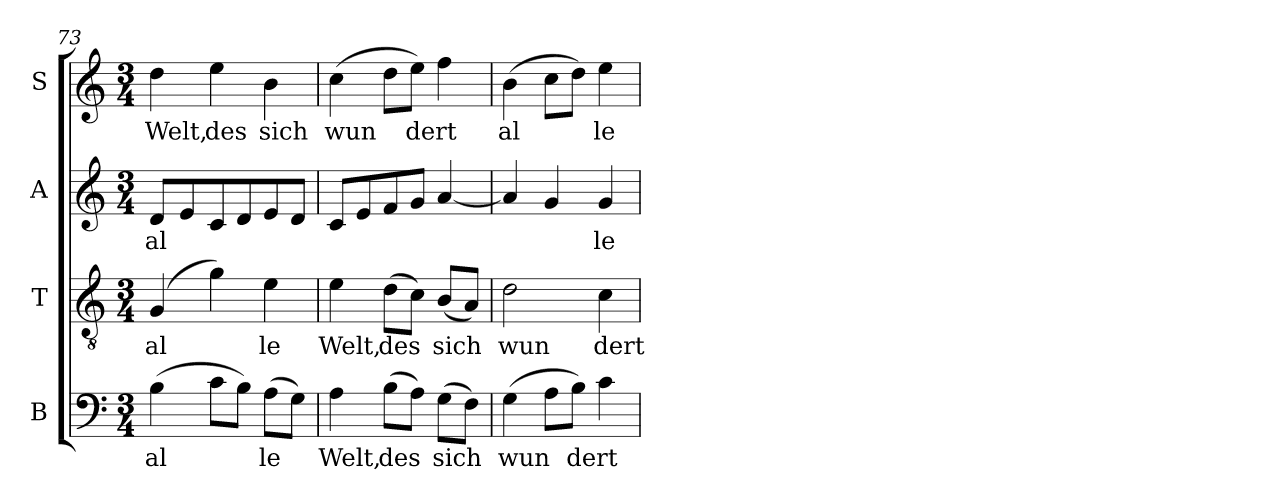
**kern	**text	**kern	**text	**kern	**text	**kern	**text
*part4	*part4	*part3	*part3	*part2	*part2	*part1	*part1
*staff4	*staff4	*staff3	*staff3	*staff2	*staff2	*staff1	*staff1
*I"B	*	*I"T	*	*I"A	*	*I"S	*
*I'B	*	*I'T	*	*I'A	*	*I'S	*
*clefF4	*	*clefGv2	*	*clefG2	*	*clefG2	*
*k[]	*	*k[]	*	*k[]	*	*k[]	*
*C:	*	*C:	*	*C:	*	*C:	*
*M3/4	*	*M3/4	*	*M3/4	*	*M3/4	*
=73	=73	=73	=73	=73	=73	=73	=73
!	!LO:LY:b:cj	!	!LO:LY:b:cj	!	!LO:LY:b:cj	!	!LO:LY:b
(>4B\	al	(>4G/	al	8d/L	al-	4dd\	Welt,
!	!	!	!	!	!LO:LY:b:cj	!	!
.	.	.	.	8e/	--	.	.
!	!LO:LY:b:cj	!	!LO:LY:b:cj	!	!LO:LY:b:cj	!	!LO:LY:b
8c\L	.	4g\)	.	8c/	--	4ee\	des
!	!LO:LY:b:cj	!	!	!	!LO:LY:b:cj	!	!
8B\J)	.	.	.	8d/	--	.	.
!	!LO:LY:b:cj	!	!LO:LY:b:cj	!	!LO:LY:b:cj	!	!LO:LY:b
(>8A\L	le	4e\	le	8e/	--	4b\	sich
!	!LO:LY:b:cj	!	!	!	!LO:LY:b:cj	!	!
8G\J)	.	.	.	8d/J	--	.	.
!!LO:LB:g=z
=74	=74	=74	=74	=74	=74	=74	=74
!	!LO:LY:b:cj	!	!LO:LY:b:cj	!	!LO:LY:b:cj	!	!LO:LY:b
4A\	Welt,	4e\	Welt,	8c/L	--	(>4cc\	wun
!	!	!	!	!	!LO:LY:b:cj	!	!
.	.	.	.	8e/	--	.	.
!	!LO:LY:b:cj	!	!LO:LY:b:cj	!	!LO:LY:b:cj	!	!LO:LY:b
(>8B\L	des	(>8d\L	des	8f/	--	8dd\L	.
!	!LO:LY:b:cj	!	!LO:LY:b:cj	!	!LO:LY:b:cj	!	!LO:LY:b
8A\J)	.	8c\J)	.	8g/J	--	8ee\J)	dert
!	!LO:LY:b:cj	!	!LO:LY:b:cj	!	!LO:LY:b:cj	!	!LO:LY:b
(>8G\L	sich	(<8B/L	sich	[<4a/	--	4ff\	.
!	!LO:LY:b:cj	!	!LO:LY:b:cj	!	!	!	!
8F\J)	.	8A/J)	.	.	.	.	.
=75	=75	=75	=75	=75	=75	=75	=75
!	!LO:LY:b:cj	!	!LO:LY:b:cj	!	!LO:LY:b:cj	!	!LO:LY:b
(>4G\	wun	2d\	wun	4a/]	--	(>4b\	al
!	!LO:LY:b:cj	!	!	!	!LO:LY:b:cj	!	!LO:LY:b
8A\L	.	.	.	4g/	--	8cc\L	.
!	!LO:LY:b:cj	!	!	!	!	!	!LO:LY:b
8B\J)	dert	.	.	.	.	8dd\J)	.
!	!LO:LY:b:cj	!	!LO:LY:b:cj	!	!LO:LY:b:cj	!	!LO:LY:b
4c\	.	4c\	dert	4g/	-le	4ee\	le
=	=	=	=	=	=	=	=
*-	*-	*-	*-	*-	*-	*-	*-
